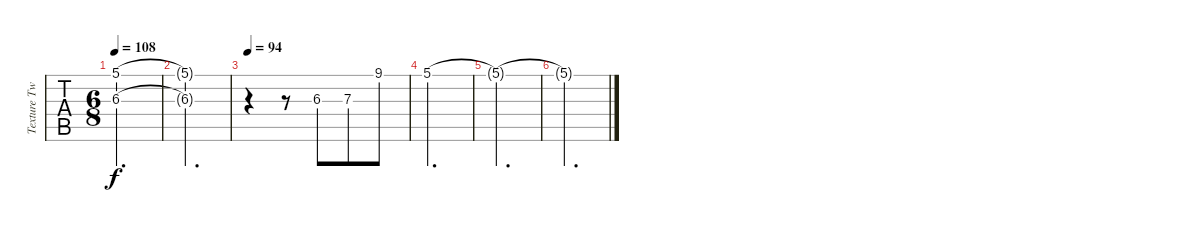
\track ("Texture Two" "Texture Tw") {instrument distortionguitar}
\staff {tabs}
\tuning (E4 B3 G3 D3 A2 E2) {hide}
\ts (6 8)
\tempo 108
\clef g2
\ks a
(5.1{t} 6.3{t}).2{d dy f} |
(5.1{t} 6.3{t}).2{d} |
\tempo 94
r.4 r.8{volume 7} 6.3.8 7.3.8 9.1.8 |
5.1.2{d volume 0} |
5.1{t}.2{d} |
5.1{t}.2{d}
